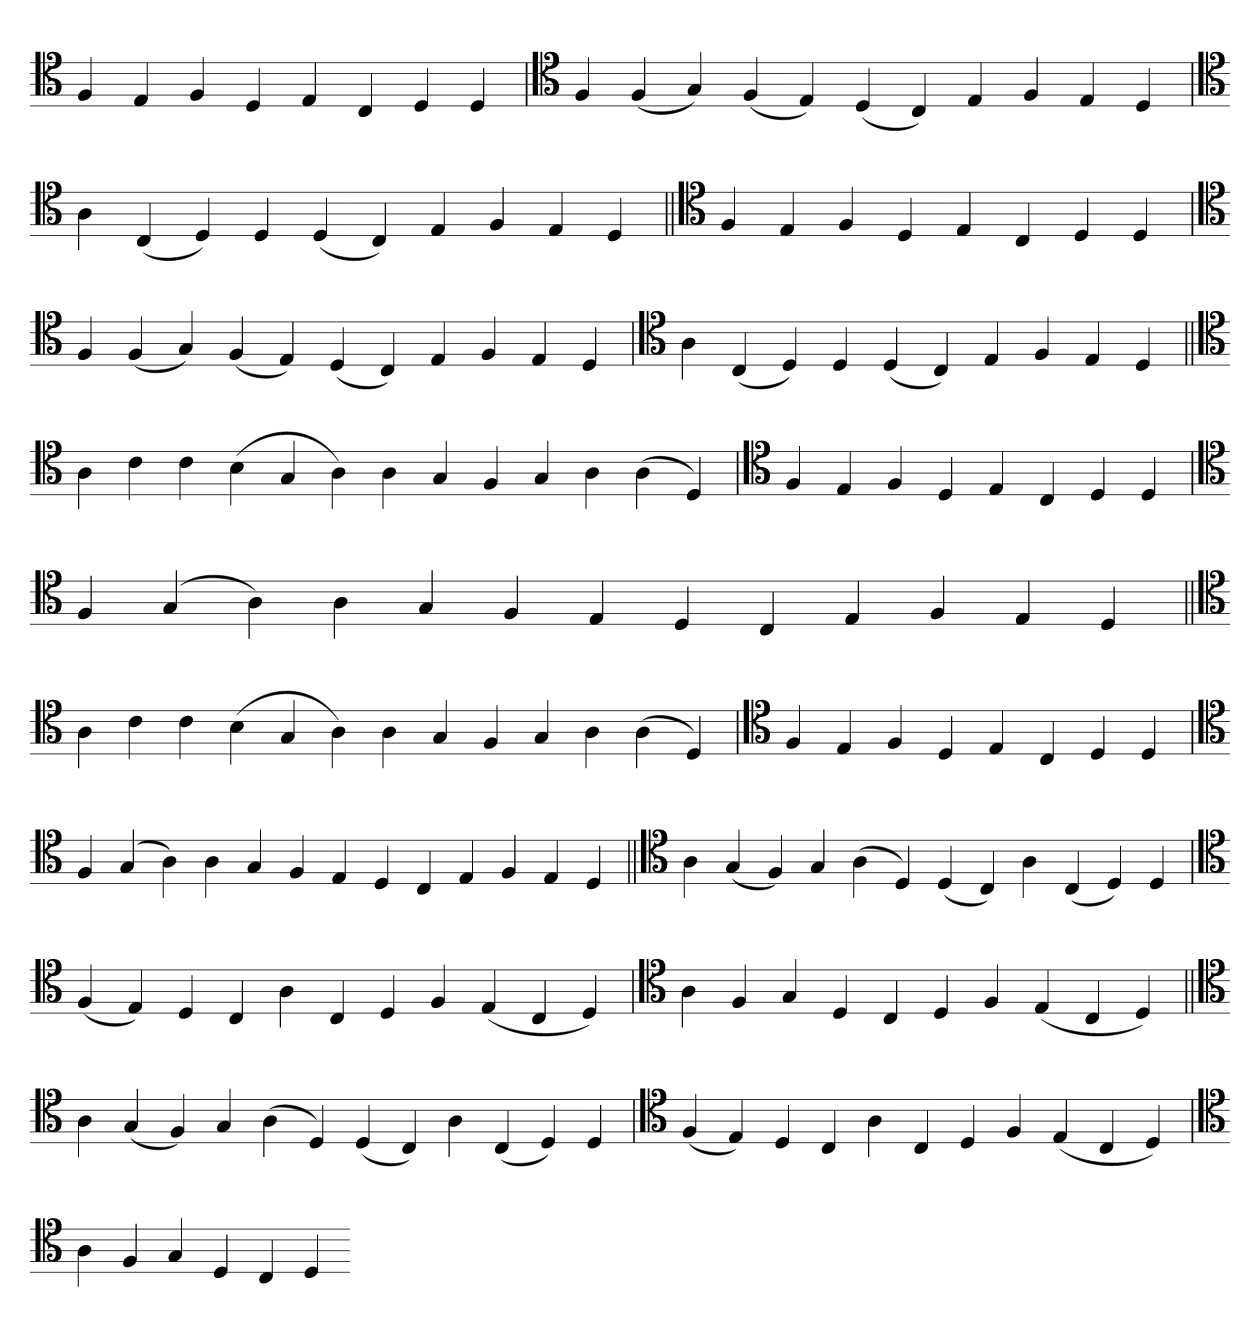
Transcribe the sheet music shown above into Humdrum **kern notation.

**kern
*part1
*staff1
*clefC4
=
4F
4E
4F
4D
4E
4C
4D
4D
='
*clefC4
4F
(4F
4G)
(4F
4E)
(4D
4C)
4E
4F
4E
4D
='
*clefC4
4A
(4C
4D)
4D
(4D
4C)
4E
4F
4E
4D
=||
*clefC4
4F
4E
4F
4D
4E
4C
4D
4D
='
*clefC4
4F
(4F
4G)
(4F
4E)
(4D
4C)
4E
4F
4E
4D
='
*clefC4
4A
(4C
4D)
4D
(4D
4C)
4E
4F
4E
4D
=||
*clefC4
4A
4c
4c
(4B
4G
4A)
4A
4G
4F
4G
4A
(4A
4D)
='
*clefC4
4F
4E
4F
4D
4E
4C
4D
4D
='
*clefC4
4F
(4G
4A)
4A
4G
4F
4E
4D
4C
4E
4F
4E
4D
=||
*clefC4
4A
4c
4c
(4B
4G
4A)
4A
4G
4F
4G
4A
(4A
4D)
='
*clefC4
4F
4E
4F
4D
4E
4C
4D
4D
='
*clefC4
4F
(4G
4A)
4A
4G
4F
4E
4D
4C
4E
4F
4E
4D
=||
*clefC4
4A
(4G
4F)
4G
(4A
4D)
(4D
4C)
4A
(4C
4D)
4D
='
*clefC4
(4F
4E)
4D
4C
4A
4C
4D
4F
(4E
4C
4D)
='
*clefC4
4A
4F
4G
4D
4C
4D
4F
(4E
4C
4D)
=||
*clefC4
4A
(4G
4F)
4G
(4A
4D)
(4D
4C)
4A
(4C
4D)
4D
='
*clefC4
(4F
4E)
4D
4C
4A
4C
4D
4F
(4E
4C
4D)
='
*clefC4
4A
4F
4G
4D
4C
4D
=-
*-
